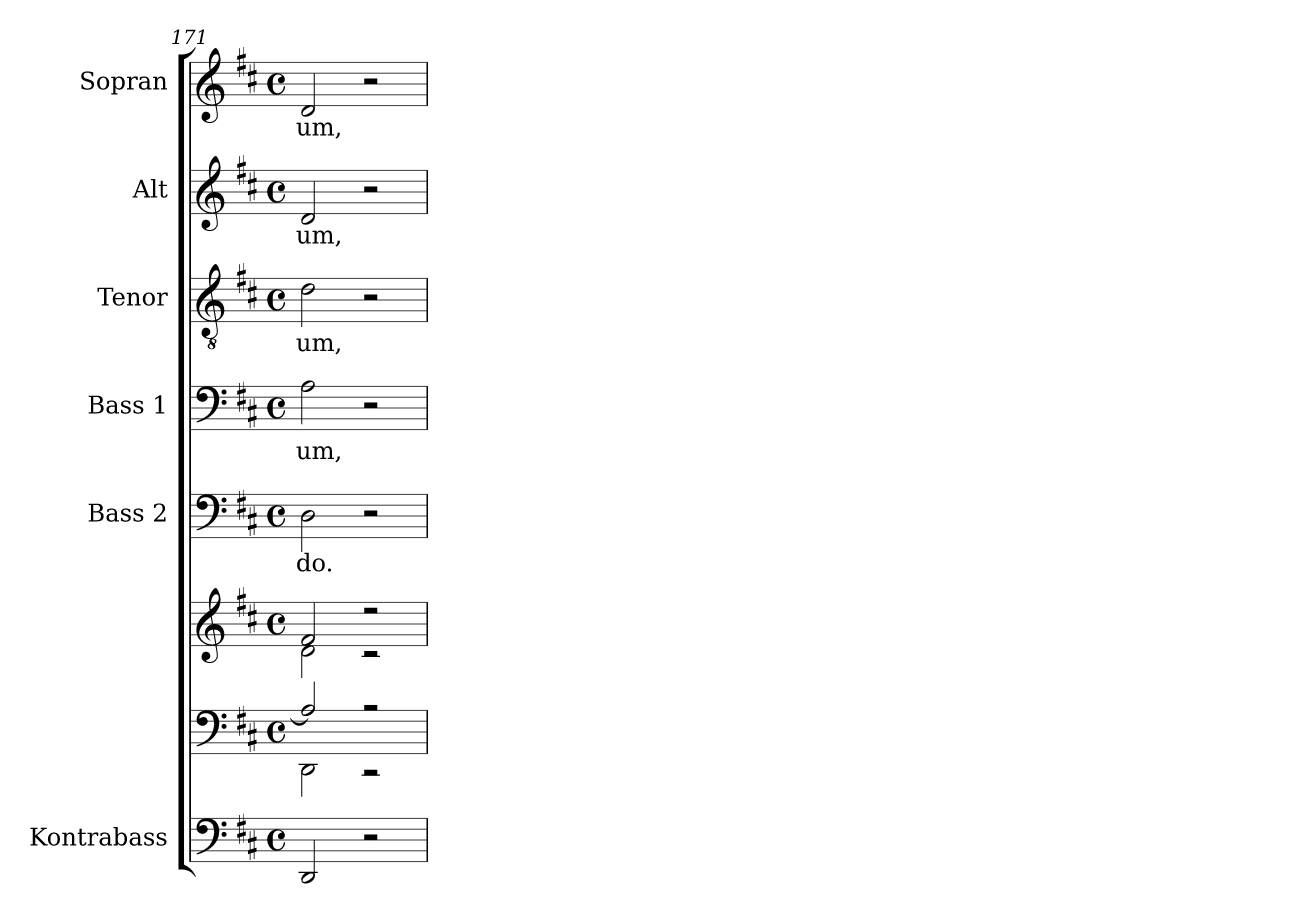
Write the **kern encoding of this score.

**kern	**kern	**kern	**kern	**text	**kern	**text	**kern	**text	**kern	**text	**kern	**text
*part7	*part6	*part6	*part5	*part5	*part4	*part4	*part3	*part3	*part2	*part2	*part1	*part1
*staff8	*staff7	*staff6	*staff5	*staff5	*staff4	*staff4	*staff3	*staff3	*staff2	*staff2	*staff1	*staff1
*I"Kontrabass	*	*	*I"Bass 2	*	*I"Bass 1	*	*I"Tenor	*	*I"Alt	*	*I"Sopran	*
*I'Kb.	*	*	*I'B. 2	*	*I'B. 1	*	*I'T.	*	*I'A.	*	*I'S.	*
*clefF4	*clefF4	*clefG2	*clefF4	*	*clefF4	*	*clefGv2	*	*clefG2	*	*clefG2	*
*ITrd7c12	*	*	*	*	*	*	*	*	*	*	*	*
*k[f#c#]	*k[f#c#]	*k[f#c#]	*k[f#c#]	*	*k[f#c#]	*	*k[f#c#]	*	*k[f#c#]	*	*k[f#c#]	*
*D:	*D:	*D:	*D:	*	*D:	*	*D:	*	*D:	*	*D:	*
*M4/4	*M4/4	*M4/4	*M4/4	*	*M4/4	*	*M4/4	*	*M4/4	*	*M4/4	*
*met(c)	*met(c)	*met(c)	*met(c)	*	*met(c)	*	*met(c)	*	*met(c)	*	*met(c)	*
=171	=171	=171	=171	=171	=171	=171	=171	=171	=171	=171	=171	=171
*	*^	*^	*	*	*	*	*	*	*	*	*	*
!	!	!	!	!	!	!LO:LY:b	!	!LO:LY:b	!	!LO:LY:b	!	!LO:LY:b	!	!LO:LY:b
2DDD/	2A/]	2DD\	2f#/	2d\	2D\	-do.	2A\	-um,	2d\	-um,	2d/	-um,	2d/	-um,
2r	2r	2r	2r	2r	2r	.	2r	.	2r	.	2r	.	2r	.
*	*v	*v	*	*	*	*	*	*	*	*	*	*	*	*
*	*	*v	*v	*	*	*	*	*	*	*	*	*	*
=	=	=	=	=	=	=	=	=	=	=	=	=
*-	*-	*-	*-	*-	*-	*-	*-	*-	*-	*-	*-	*-
